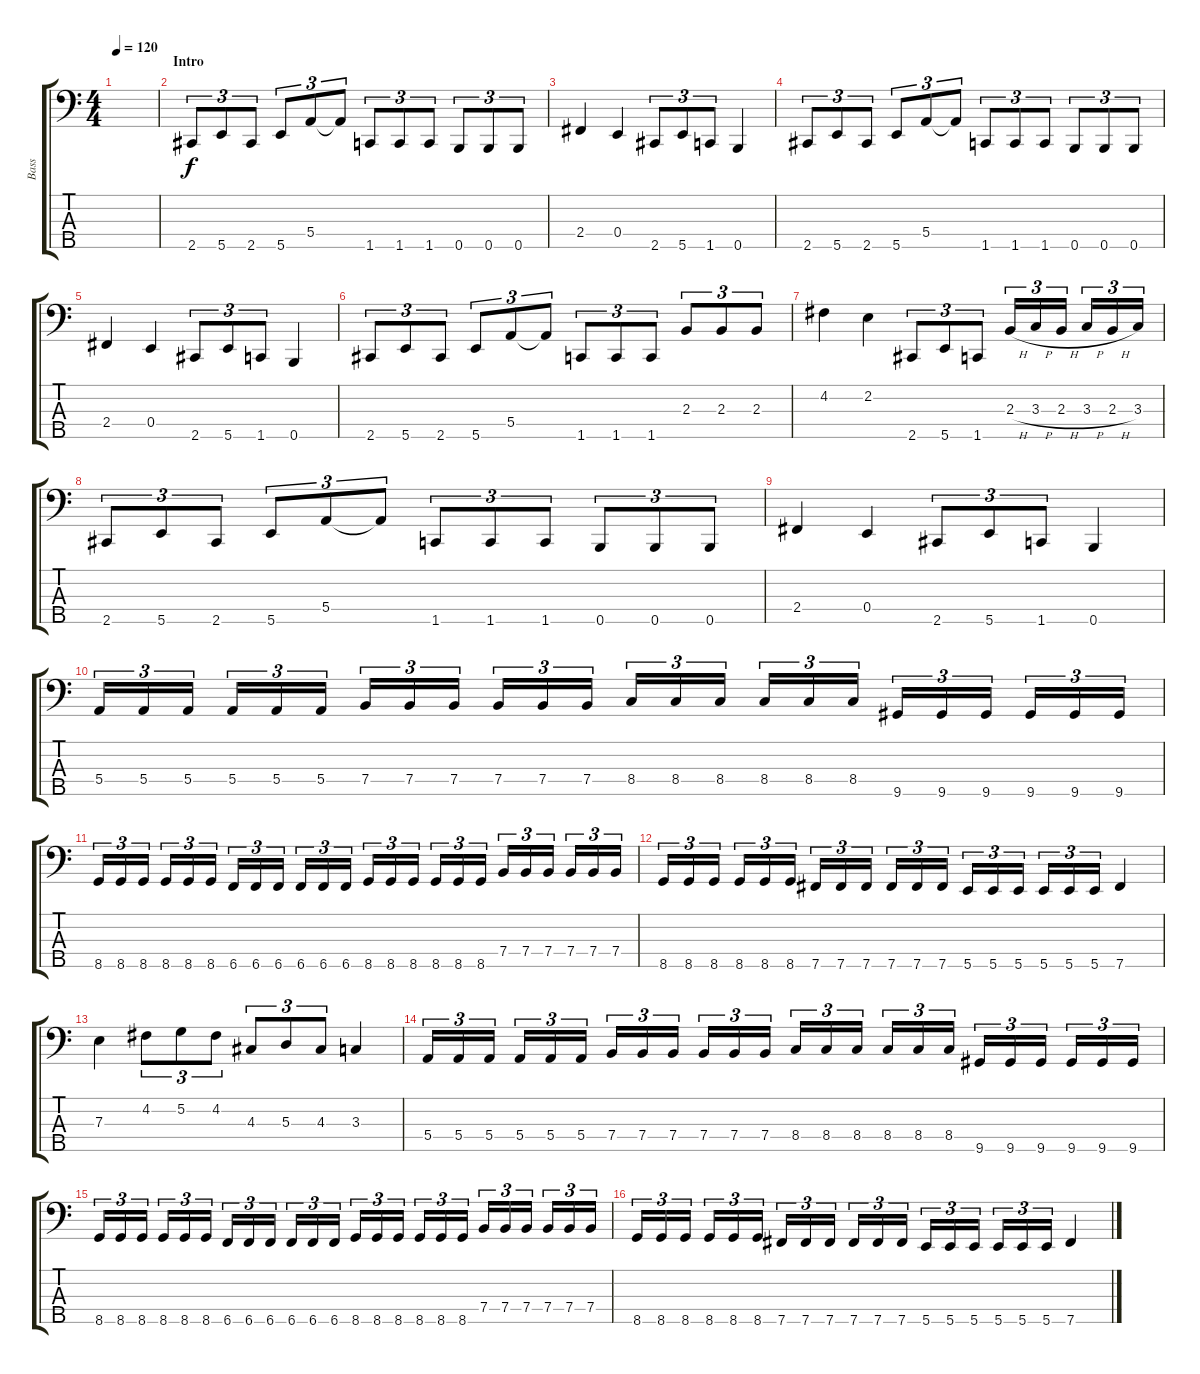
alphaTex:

\track ("Bass" "Bass") {instrument electricbasspick}
\staff {score tabs}
\tuning (G2 D2 A1 E1 B0) {hide}
\ts (4 4)
\tempo 120
\clef f4
\ks c
|
\section ("" "Intro")
2.5.8{tu (3 2)} 5.5.8{tu (3 2)} 2.5.8{tu (3 2)} 5.5.8{tu (3 2)} 5.4.8{tu (3 2)} 5.4{t}.8{tu (3 2)} 1.5.8{tu (3 2)} 1.5.8{tu (3 2)} 1.5.8{tu (3 2)} 0.5.8{tu (3 2)} 0.5.8{tu (3 2)} 0.5.8{tu (3 2)} |
2.4.4 0.4.4 2.5.8{tu (3 2)} 5.5.8{tu (3 2)} 1.5.8{tu (3 2)} 0.5.4 |
2.5.8{tu (3 2)} 5.5.8{tu (3 2)} 2.5.8{tu (3 2)} 5.5.8{tu (3 2)} 5.4.8{tu (3 2)} 5.4{t}.8{tu (3 2)} 1.5.8{tu (3 2)} 1.5.8{tu (3 2)} 1.5.8{tu (3 2)} 0.5.8{tu (3 2)} 0.5.8{tu (3 2)} 0.5.8{tu (3 2)} |
2.4.4 0.4.4 2.5.8{tu (3 2)} 5.5.8{tu (3 2)} 1.5.8{tu (3 2)} 0.5.4 |
2.5.8{tu (3 2)} 5.5.8{tu (3 2)} 2.5.8{tu (3 2)} 5.5.8{tu (3 2)} 5.4.8{tu (3 2)} 5.4{t}.8{tu (3 2)} 1.5.8{tu (3 2)} 1.5.8{tu (3 2)} 1.5.8{tu (3 2)} 2.3.8{tu (3 2)} 2.3.8{tu (3 2)} 2.3.8{tu (3 2)} |
4.2.4 2.2.4 2.5.8{tu (3 2)} 5.5.8{tu (3 2)} 1.5.8{tu (3 2)} 2.3{h}.16{tu (3 2)} 3.3{h}.16{tu (3 2)} 2.3{h}.16{tu (3 2)} 3.3{h}.16{tu (3 2)} 2.3{h}.16{tu (3 2)} 3.3.16{tu (3 2)} |
2.5.8{tu (3 2)} 5.5.8{tu (3 2)} 2.5.8{tu (3 2)} 5.5.8{tu (3 2)} 5.4.8{tu (3 2)} 5.4{t}.8{tu (3 2)} 1.5.8{tu (3 2)} 1.5.8{tu (3 2)} 1.5.8{tu (3 2)} 0.5.8{tu (3 2)} 0.5.8{tu (3 2)} 0.5.8{tu (3 2)} |
2.4.4 0.4.4 2.5.8{tu (3 2)} 5.5.8{tu (3 2)} 1.5.8{tu (3 2)} 0.5.4 |
5.4.16{tu (3 2)} 5.4.16{tu (3 2)} 5.4.16{tu (3 2)} 5.4.16{tu (3 2)} 5.4.16{tu (3 2)} 5.4.16{tu (3 2)} 7.4.16{tu (3 2)} 7.4.16{tu (3 2)} 7.4.16{tu (3 2)} 7.4.16{tu (3 2)} 7.4.16{tu (3 2)} 7.4.16{tu (3 2)} 8.4.16{tu (3 2)} 8.4.16{tu (3 2)} 8.4.16{tu (3 2)} 8.4.16{tu (3 2)} 8.4.16{tu (3 2)} 8.4.16{tu (3 2)} 9.5.16{tu (3 2)} 9.5.16{tu (3 2)} 9.5.16{tu (3 2)} 9.5.16{tu (3 2)} 9.5.16{tu (3 2)} 9.5.16{tu (3 2)} |
8.5.16{tu (3 2)} 8.5.16{tu (3 2)} 8.5.16{tu (3 2)} 8.5.16{tu (3 2)} 8.5.16{tu (3 2)} 8.5.16{tu (3 2)} 6.5.16{tu (3 2)} 6.5.16{tu (3 2)} 6.5.16{tu (3 2)} 6.5.16{tu (3 2)} 6.5.16{tu (3 2)} 6.5.16{tu (3 2)} 8.5.16{tu (3 2)} 8.5.16{tu (3 2)} 8.5.16{tu (3 2)} 8.5.16{tu (3 2)} 8.5.16{tu (3 2)} 8.5.16{tu (3 2)} 7.4.16{tu (3 2)} 7.4.16{tu (3 2)} 7.4.16{tu (3 2)} 7.4.16{tu (3 2)} 7.4.16{tu (3 2)} 7.4.16{tu (3 2)} |
8.5.16{tu (3 2)} 8.5.16{tu (3 2)} 8.5.16{tu (3 2)} 8.5.16{tu (3 2)} 8.5.16{tu (3 2)} 8.5.16{tu (3 2)} 7.5.16{tu (3 2)} 7.5.16{tu (3 2)} 7.5.16{tu (3 2)} 7.5.16{tu (3 2)} 7.5.16{tu (3 2)} 7.5.16{tu (3 2)} 5.5.16{tu (3 2)} 5.5.16{tu (3 2)} 5.5.16{tu (3 2)} 5.5.16{tu (3 2)} 5.5.16{tu (3 2)} 5.5.16{tu (3 2)} 7.5.4 |
7.3.4 4.2.8{tu (3 2)} 5.2.8{tu (3 2)} 4.2.8{tu (3 2)} 4.3.8{tu (3 2)} 5.3.8{tu (3 2)} 4.3.8{tu (3 2)} 3.3.4 |
5.4.16{tu (3 2)} 5.4.16{tu (3 2)} 5.4.16{tu (3 2)} 5.4.16{tu (3 2)} 5.4.16{tu (3 2)} 5.4.16{tu (3 2)} 7.4.16{tu (3 2)} 7.4.16{tu (3 2)} 7.4.16{tu (3 2)} 7.4.16{tu (3 2)} 7.4.16{tu (3 2)} 7.4.16{tu (3 2)} 8.4.16{tu (3 2)} 8.4.16{tu (3 2)} 8.4.16{tu (3 2)} 8.4.16{tu (3 2)} 8.4.16{tu (3 2)} 8.4.16{tu (3 2)} 9.5.16{tu (3 2)} 9.5.16{tu (3 2)} 9.5.16{tu (3 2)} 9.5.16{tu (3 2)} 9.5.16{tu (3 2)} 9.5.16{tu (3 2)} |
8.5.16{tu (3 2)} 8.5.16{tu (3 2)} 8.5.16{tu (3 2)} 8.5.16{tu (3 2)} 8.5.16{tu (3 2)} 8.5.16{tu (3 2)} 6.5.16{tu (3 2)} 6.5.16{tu (3 2)} 6.5.16{tu (3 2)} 6.5.16{tu (3 2)} 6.5.16{tu (3 2)} 6.5.16{tu (3 2)} 8.5.16{tu (3 2)} 8.5.16{tu (3 2)} 8.5.16{tu (3 2)} 8.5.16{tu (3 2)} 8.5.16{tu (3 2)} 8.5.16{tu (3 2)} 7.4.16{tu (3 2)} 7.4.16{tu (3 2)} 7.4.16{tu (3 2)} 7.4.16{tu (3 2)} 7.4.16{tu (3 2)} 7.4.16{tu (3 2)} |
8.5.16{tu (3 2)} 8.5.16{tu (3 2)} 8.5.16{tu (3 2)} 8.5.16{tu (3 2)} 8.5.16{tu (3 2)} 8.5.16{tu (3 2)} 7.5.16{tu (3 2)} 7.5.16{tu (3 2)} 7.5.16{tu (3 2)} 7.5.16{tu (3 2)} 7.5.16{tu (3 2)} 7.5.16{tu (3 2)} 5.5.16{tu (3 2)} 5.5.16{tu (3 2)} 5.5.16{tu (3 2)} 5.5.16{tu (3 2)} 5.5.16{tu (3 2)} 5.5.16{tu (3 2)} 7.5.4
